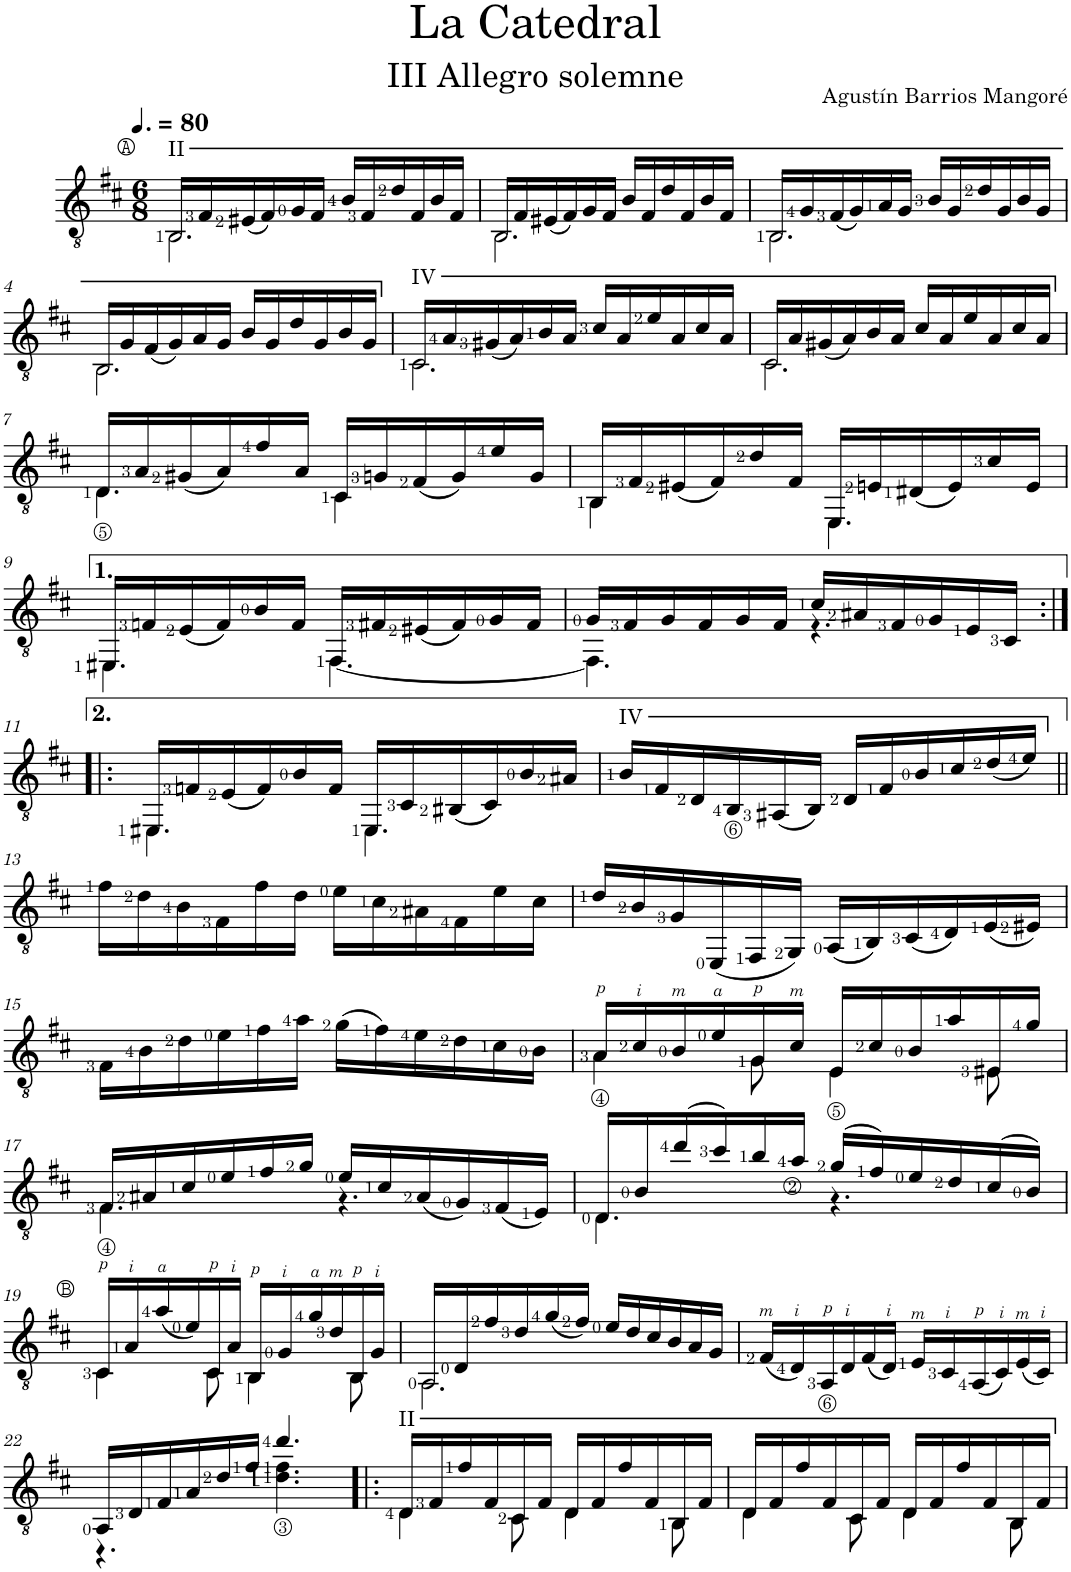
**kern	**kern
*part2	*part1
*staff2	*staff1
*I"Classical Guitar	*I"Classical Guitar
*stria5	*
*clefGv2	*clefGv2
*k[f#c#]	*k[f#c#]
*	*b:
*M6/8	*M6/8
*MM120	*MM120
=1	=1
*^	*
*	*^	*
!	!	!	!LO:TX:a:t=Ⓐ
!	!	!	!LO:TX:a:t=II
!	!	!LO:N:vis=4	!
*	*	*^	*^
16r	2.BB	4.r	2r	16BB/LL	2.BB\
16F#/LL	.	.	.	16F#/	.
(>16E#X/	.	.	.	(<16E#X/	.
16F#/)	.	.	.	16F#/)	.
16G/	.	.	.	16G/	.
16F#/JJ	.	.	.	16F#/JJ	.
16r	.	4B	.	16B/LL	.
8F#/L	.	.	.	16F#/	.
.	.	.	4d	16d/	.
8F#/	.	.	.	16F#/	.
.	.	8B	.	16B/	.
16F#/Jk	.	.	.	16F#/JJ	.
=2	=2	=2	=2	=2	=2
!	!	!LO:N:vis=4	!	!	!
16r	2.BB	4.r	2r	16BB/LL	2.BB\
16F#/LL	.	.	.	16F#/	.
(>16E#X/	.	.	.	(<16E#X/	.
16F#/)	.	.	.	16F#/)	.
16G/	.	.	.	16G/	.
16F#/JJ	.	.	.	16F#/JJ	.
16r	.	4B	.	16B/LL	.
8F#/L	.	.	.	16F#/	.
.	.	.	4d	16d/	.
8F#/	.	.	.	16F#/	.
.	.	8B	.	16B/	.
16F#/Jk	.	.	.	16F#/JJ	.
=3	=3	=3	=3	=3	=3
!	!	!LO:N:vis=4	!	!	!
16r	2.BB	4.r	2r	16BB/LL	2.BB\
16G/LL	.	.	.	16G/	.
(>16F#/	.	.	.	(<16F#/	.
16G/)	.	.	.	16G/)	.
16A/	.	.	.	16A/	.
16G/JJ	.	.	.	16G/JJ	.
16r	.	4B	.	16B/LL	.
8G/L	.	.	.	16G/	.
.	.	.	4d	16d/	.
8G/	.	.	.	16G/	.
.	.	8B	.	16B/	.
16G/Jk	.	.	.	16G/JJ	.
!!LO:LB:g=z	!!
=4	=4	=4	=4	=4	=4
!	!	!LO:N:vis=4	!	!	!
16r	2.BB	4.r	2r	16BB/LL	2.BB\
16G/LL	.	.	.	16G/	.
(>16F#/	.	.	.	(<16F#/	.
16G/)	.	.	.	16G/)	.
16A/	.	.	.	16A/	.
16G/JJ	.	.	.	16G/JJ	.
16r	.	4B	.	16B/LL	.
8G/L	.	.	.	16G/	.
.	.	.	4d	16d/	.
8G/	.	.	.	16G/	.
.	.	8B	.	16B/	.
16G/Jk	.	.	.	16G/JJ	.
=5	=5	=5	=5	=5	=5
!	!	!	!	!LO:TX:a:t=IV	!
!	!	!LO:N:vis=4	!	!	!
16r	2.C#	4.r	2r	16C#/LL	2.C#\
16A/LL	.	.	.	16A/	.
(>16G#X/	.	.	.	(<16G#X/	.
16A/)	.	.	.	16A/)	.
16B/	.	.	.	16B/	.
16A/JJ	.	.	.	16A/JJ	.
16r	.	4c#	.	16c#/LL	.
8A/L	.	.	.	16A/	.
.	.	.	4e	16e/	.
8A/	.	.	.	16A/	.
.	.	8c#	.	16c#/	.
16A/Jk	.	.	.	16A/JJ	.
=6	=6	=6	=6	=6	=6
!	!	!LO:N:vis=4	!	!	!
16r	2.C#	4.r	2r	16C#/LL	2.C#\
16A/LL	.	.	.	16A/	.
(>16G#X/	.	.	.	(<16G#X/	.
16A/)	.	.	.	16A/)	.
16B/	.	.	.	16B/	.
16A/JJ	.	.	.	16A/JJ	.
16r	.	4c#	.	16c#/LL	.
8A/L	.	.	.	16A/	.
.	.	.	4e	16e/	.
8A/	.	.	.	16A/	.
.	.	8c#	.	16c#/	.
16A/Jk	.	.	.	16A/JJ	.
*	*	*v	*v	*	*
!!LO:LB:g=z	!!
=7	=7	=7	=7	=7
16r	4.D	4r	16D</LL	4.D\
16A/LL	.	.	16A/	.
(>16G#X/	.	.	(<16G#X/	.
16A/JJ)	.	.	16A/)	.
16r	.	4.f#	16f#/	.
16A	.	.	16A/JJ	.
16r	4.C#	.	16C#/LL	4.C#\
16Gn/LL	.	.	16Gn/	.
(>16F#/	.	.	(<16F#/	.
16G/JJ)	.	.	16G/)	.
16r	.	8e	16e/	.
16G	.	.	16G/JJ	.
=8	=8	=8	=8	=8
16r	4.BB	4r	16BB/LL	4.BB\
16F#/LL	.	.	16F#/	.
(>16E#X/	.	.	(<16E#X/	.
16F#/JJ)	.	.	16F#/)	.
16r	.	4.d	16d/	.
16F#	.	.	16F#/JJ	.
16r	4.EE	.	16EE/LL	4.EE\
16En/LL	.	.	16En/	.
(>16D#X/	.	.	(<16D#X/	.
16E/JJ)	.	.	16E/)	.
16r	.	8c#	16c#/	.
16E	.	.	16E/JJ	.
!!LO:LB:g=z	!!
=9	=9	=9	=9	=9
16r	4.EE#X	4r	16EE#X/LL	4.EE#\
16Fn/LL	.	.	16Fn/	.
(>16E/	.	.	(<16E/	.
16F/JJ)	.	.	16F/)	.
16r	.	4.B	16B/	.
16F	.	.	16F/JJ	.
16r	[4.FF#	.	[<16FF#/LL	4.FF#\
16F#X/LL	.	.	16F#X/	.
(>16E#X/	.	.	(<16E#X/	.
16F#/JJ)	.	.	16F#/)	.
16r	.	8G	16G/	.
16F#	.	.	16F#/JJ	.
=10	=10	=10	=10	=10
16G/LL	4.FF#]	2r	16G/LL	4.FF#\]
16F#/	.	.	16F#/	.
16G/	.	.	16G/	.
16F#/	.	.	16F#/	.
16G/	.	.	16G/	.
16F#/JJ	.	.	16F#/JJ	.
8.c#/L	16r	.	16c#/LL	4.r
.	8A#X	.	16A#X/	.
.	.	16F#	16F#/	.
8.G/J	16r	16r	16G/	.
.	8E	16r	16E/	.
.	.	16C#	16C#/JJ	.
!!LO:LB:g=z	!!
=11:|!|:	=11:|!|:	=11:|!|:	=11:|!|:	=11:|!|:
16r	4.FFn	4r	16EE#X/LL	4.EE#\
16Fn/LL	.	.	16Fn/	.
(>16E/	.	.	(<16E/	.
16F/JJ)	.	.	16F/)	.
16r	.	8B	16B/	.
16F	.	.	16F/JJ	.
16r	4.FF#X	8r	16EE#/LL	4.EE#\
16C#/LL	.	.	16C#/	.
(>16Cn/	.	4r	(<16BB#X/	.
16C#X/)	.	.	16C#/)	.
16B/	.	.	16B/	.
16B-X/JJ	.	.	16A#X/JJ	.
*	*	*	*v	*v
=12	=12	=12	=12
*	*	*^	*
!	!	!	!	!LO:TX:a:t=IV
!	!	!	!LO:N:vis=8	!
4.B	16r	8r	8.r	16B/LL
.	4F#	.	.	16F#/
.	.	4D	.	16D/
.	.	.	16BB/LL	16BB</
.	.	.	16BB-X/	(<16AA#X/
.	16r	.	16BBn/JJ	16BB/JJ)
16r	8r	4D	8r	16D/LL
8.F#	.	.	.	16F#/
.	4r	.	16B\LL	16B/
.	.	.	16c#\JJ	16c#/
16r	.	16d\LL	8r	(16d/
16r	.	16e\JJ	.	16e/JJ)
!!LO:LB:g=z
=13||	=13||	=13||	=13||	=13||
!	!	!	!LO:N:vis=8	!
4f#	16r	8r	8.r	16f#\LL
.	8.d	.	.	16d\
.	.	8B	.	16B\
.	.	.	16F#	16F#\
16f#\LL	2r	2r	2r	16f#\
16d\JJ	.	.	.	16d\JJ
16e\LL	.	.	.	16e\LL
16c#\	.	.	.	16c#\
16B-X\	.	.	.	16A#X\
16F#\	.	.	.	16F#\
16e\	.	.	.	16e\
16c#\JJ	.	.	.	16c#\JJ
=14	=14	=14	=14	=14
!	!	!	!LO:N:vis=8	!
4d	16r	8r	8.r	16d/LL
.	8.B	.	.	16B/
.	.	8G	.	16G/
.	.	.	16EE/LL	(<16EE/
16r	2r	2r	16FF#/	16FF#/
16r	.	.	16GG/JJ	16GG/JJ)
(>16AA/LL	.	.	8r	(16AA/LL
16BB/	.	.	.	16BB/)
16C#/)	.	.	4r	(16C#/
(>16D/	.	.	.	16D/)
16E/	.	.	.	(16E/
16Fn/JJ)	.	.	.	16E#X/JJ)
!!LO:LB:g=z
=15	=15	=15	=15	=15
4F#	16r	8r	8r	16F#\LL
.	8.B	.	.	16B\
.	.	8d	16r	16d\
.	.	.	16e\LL	16e\
(>16r	4r	2r	16f#\	16f#\
16r)	.	.	16a\JJ	16a\JJ
(>16r	.	.	16g\LL	(>16g\LL
16r)	.	.	16f#\JJ	16f#\)
4e	16r	.	4r	16e\
.	16d\LL	.	.	16d\
.	16c#\	.	.	16c#\
.	16B\JJ	.	.	16B\JJ
=16	=16	=16	=16	=16
!	!	!	!LO:N:vis=8	!
*	*	*	*	*^
4A	16r	8r	8.r	16A</LL	4A\
.	8.c#	.	.	16c#/	.
.	.	16B	.	16B/	.
.	.	16r	8.e	16e/	.
8G	16r	4r	.	16G/	8G\
.	16c#	.	.	16c#/JJ	.
4E	16r	.	8r	16E</LL	4E\
.	4c#	.	.	16c#/	.
.	.	4B	16r	16B/	.
.	.	.	8.a	16a/	.
16Fn\LL	.	.	.	16E#X/	8E#\
16g\JJ	16r	.	.	16g/JJ	.
*v	*v	*v	*v	*	*
!!LO:LB:g=z	!!
=17	=17	=17
16F#\LL	16F#</LL	4.F#\
16B-X\	16A#X/	.
16c#\	16c#/	.
16fn\	16e/	.
(>16f#X\	16f#/	.
16g\JJ)	16g/JJ	.
16e/LL	16e/LL	4.r
16c#/	16c#/	.
(>16B-/	(<16A#/	.
16G/)	16G/)	.
(>16F#/	(<16F#/	.
16E/JJ)	16E/JJ)	.
=18	=18	=18
16D\LL	16D/LL	4.D\
16B\	16B/	.
(>16dd\	(>16dd/	.
16cc#\)	16cc#/)	.
16b\	16b/	.
16a\JJ	16a</JJ	.
(>16g\LL	(>16g/LL	4.r
16f#\)	16f#/)	.
16e\	16e/	.
16d\	16d/	.
(>16c#\	(>16c#/	.
16B\JJ)	16B/JJ)	.
!!LO:LB:g=z	!!
=19	=19	=19
*^	*	*
*	*^	*	*
*	*	*^	*	*
!	!	!	!	!LO:TX:a:t=Ⓑ	!
!	!	!	!LO:N:vis=8	!	!
16r	4C#	8r	8.r	16C#/LL	4C#\
4A	.	.	.	16A/	.
.	.	4a	.	(<16a/	.
.	.	.	4e	16e/)	.
.	8C#	.	.	16C#/	8C#\
16A	.	.	.	16A/JJ	.
16r	4BB	8r	.	16BB/LL	4BB\
16G	.	.	16r	16G/	.
16r	.	16r	4g	16g/	.
8r	.	8.d	.	16d/	.
.	8BB	.	.	16BB/	8BB\
16G	.	.	.	16G/JJ	.
=20	=20	=20	=20	=20	=20
!	!	!	!LO:N:vis=8	!	!
4.AA	16r	8r	8.r	16AA/LL	2.AA\
.	4D	.	.	16D/	.
.	.	8f#	.	16f#/	.
.	.	.	16d\LL	16d/	.
.	.	8r	16g\	(<16g/	.
.	16r	.	16f#\JJ	16f#/JJ)	.
16r	8r	16e	8r	16e/LL	.
16d\LL	.	16r	.	16d/	.
(>16c#\	4r	4r	4r	16c#/	.
16B\)	.	.	.	16B/	.
16A\	.	.	.	16A/	.
16G\JJ	.	.	.	16G/JJ	.
*	*	*v	*v	*	*
*	*	*	*v	*v
=21	=21	=21	=21
(>16F#/LL	2.r	2.r	(<16F#/LL
16D/)	.	.	16D/)
16AA/	.	.	16AA</
16D/	.	.	16D/
(>16F#/	.	.	(<16F#/
16D/JJ)	.	.	16D/JJ)
16E/LL	.	.	16E/LL
16C#/	.	.	16C#/
(>16AA/	.	.	(<16AA/
16C#/)	.	.	16C#/)
(>16E/	.	.	(<16E/
16C#/JJ)	.	.	16C#/JJ)
!!LO:LB:g=z
=22	=22	=22	=22
!	!	!LO:N:vis=8	!
*	*	*^	*^
16AA	8r	8.r	4r	16AA/LL	4.r
4D	.	.	.	16D/	.
.	8.F#	.	.	16F#/	.
.	.	8A\L	.	16A/	.
.	.	.	8d	16d/	.
16r	8r	16f#\Jk	.	16f#/JJ	.
!	!	!	!	!LO:TX:a:t=[	!
4.d 4.f# 4.dd	.	8r	8r	4.dd/	4.d\ 4.f#\
.	16r	.	.	.	.
.	4r	4r	4r	.	.
=23!|:	=23!|:	=23!|:	=23!|:	=23!|:	=23!|:
!	!	!	!	!LO:TX:a:t=II	!
16r	4D	8r	2.r	16D/LL	4D\
8F#/L	.	.	.	16F#/	.
.	.	4.f#	.	16f#/	.
8F#/	.	.	.	16F#/	.
.	8C#	.	.	16C#/	8C#\
16F#/Jk	.	.	.	16F#/JJ	.
16r	4D	.	.	16D/LL	4D\
8F#/L	.	.	.	16F#/	.
.	.	4f#	.	16f#/	.
8F#/	.	.	.	16F#/	.
.	8BB	.	.	16BB/	8BB\
16F#/Jk	.	.	.	16F#/JJ	.
*	*	*v	*v	*	*
=24	=24	=24	=24	=24
16r	4D	8r	16D/LL	4D\
8F#/L	.	.	16F#/	.
.	.	4.f#	16f#/	.
8F#/	.	.	16F#/	.
.	8C#	.	16C#/	8C#\
16F#/Jk	.	.	16F#/JJ	.
16r	4D	.	16D/LL	4D\
8F#/L	.	.	16F#/	.
.	.	4f#	16f#/	.
8F#/	.	.	16F#/	.
.	8BB	.	16BB/	8BB\
16F#/Jk	.	.	16F#/JJ	.
*v	*v	*v	*	*
*	*v	*v
=	=
*-	*-
